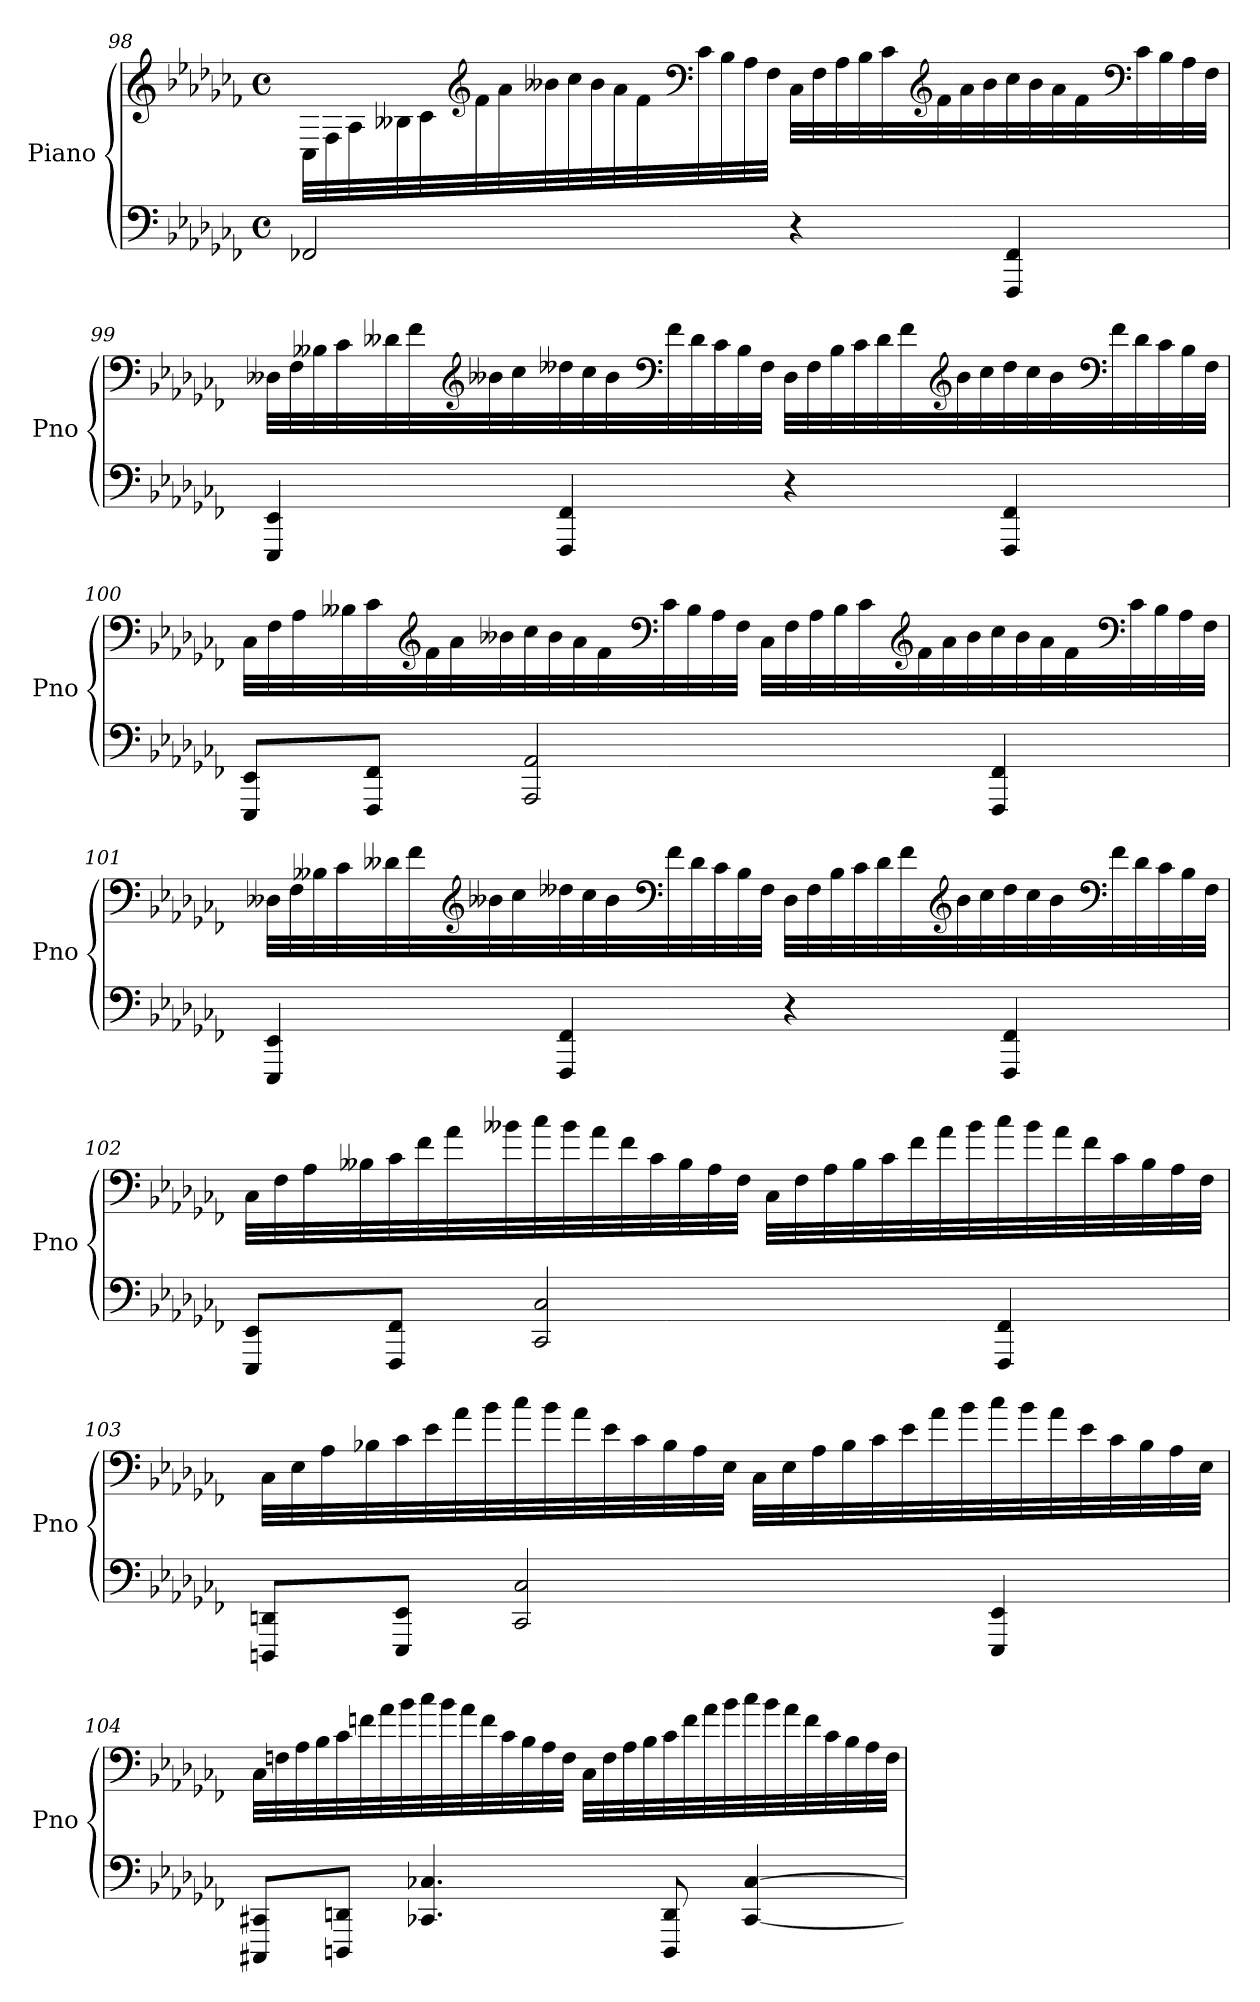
**kern	**kern
*part1	*part1
*staff2	*staff1
*I"Piano	*
*I'Pno	*
!!LO:LB:g=z
*clefF4	*clefG2
*k[b-e-a-d-g-c-f-]	*k[b-e-a-d-g-c-f-]
*M4/4	*M4/4
*met(c)	*met(c)
=98	=98
2FF-X/	32C-\LLL
.	32F-\
.	32A-\
.	32B--X\
.	32c-\
*	*clefG2
.	32f-\
.	32a-\
.	32b--X\
.	32cc-\
.	32b--\
.	32a-\
.	32f-\
*	*clefF4
.	32c-\
.	32B--\
.	32A-\
.	32F-\JJJ
4r	32C-\LLL
.	32F-\
.	32A-\
.	32B--\
.	32c-\
*	*clefG2
.	32f-\
.	32a-\
.	32b--\
4FFF-/ 4FF-/	32cc-\
.	32b--\
.	32a-\
.	32f-\
*	*clefF4
.	32c-\
.	32B--\
.	32A-\
.	32F-\JJJ
!!LO:LB:g=z
=99	=99
4EEE-/ 4EE-/	32D--X\LLL
.	32F-\
.	32B--X\
.	32c-\
.	32d--X\
.	32f-\
*	*clefG2
.	32b--X\
.	32cc-\
4FFF-/ 4FF-/	32dd--X\
.	32cc-\
.	32b--\
*	*clefF4
.	32f-\
.	32d--\
.	32c-\
.	32B--\
.	32F-\JJJ
4r	32D--\LLL
.	32F-\
.	32B--\
.	32c-\
.	32d--\
.	32f-\
*	*clefG2
.	32b--\
.	32cc-\
4FFF-/ 4FF-/	32dd--\
.	32cc-\
.	32b--\
*	*clefF4
.	32f-\
.	32d--\
.	32c-\
.	32B--\
.	32F-\JJJ
!!LO:LB:g=z
=100	=100
8EEE-/ 8EE-/L	32C-\LLL
.	32F-\
.	32A-\
.	32B--X\
8FFF-/ 8FF-/J	32c-\
*	*clefG2
.	32f-\
.	32a-\
.	32b--X\
2AAA-/ 2AA-/	32cc-\
.	32b--\
.	32a-\
.	32f-\
*	*clefF4
.	32c-\
.	32B--\
.	32A-\
.	32F-\JJJ
.	32C-\LLL
.	32F-\
.	32A-\
.	32B--\
.	32c-\
*	*clefG2
.	32f-\
.	32a-\
.	32b--\
4FFF-/ 4FF-/	32cc-\
.	32b--\
.	32a-\
.	32f-\
*	*clefF4
.	32c-\
.	32B--\
.	32A-\
.	32F-\JJJ
!!LO:LB:g=z
=101	=101
4EEE-/ 4EE-/	32D--X\LLL
.	32F-\
.	32B--X\
.	32c-\
.	32d--X\
.	32f-\
*	*clefG2
.	32b--X\
.	32cc-\
4FFF-/ 4FF-/	32dd--X\
.	32cc-\
.	32b--\
*	*clefF4
.	32f-\
.	32d--\
.	32c-\
.	32B--\
.	32F-\JJJ
4r	32D--\LLL
.	32F-\
.	32B--\
.	32c-\
.	32d--\
.	32f-\
*	*clefG2
.	32b--\
.	32cc-\
4FFF-/ 4FF-/	32dd--\
.	32cc-\
.	32b--\
*	*clefF4
.	32f-\
.	32d--\
.	32c-\
.	32B--\
.	32F-\JJJ
!!LO:PB:g=z
=102	=102
8EEE-/ 8EE-/L	32C-\LLL
.	32F-\
.	32A-\
.	32B--X\
8FFF-/ 8FF-/J	32c-\
.	32f-\
.	32a-\
.	32b--X\
2CC-/ 2C-/	32cc-\
.	32b--\
.	32a-\
.	32f-\
.	32c-\
.	32B--\
.	32A-\
.	32F-\JJJ
.	32C-\LLL
.	32F-\
.	32A-\
.	32B--\
.	32c-\
.	32f-\
.	32a-\
.	32b--\
4FFF-/ 4FF-/	32cc-\
.	32b--\
.	32a-\
.	32f-\
.	32c-\
.	32B--\
.	32A-\
.	32F-\JJJ
!!LO:LB:g=z
=103	=103
8DDDn/ 8DDn/L	32C-\LLL
.	32E-\
.	32A-\
.	32B-X\
8EEE-/ 8EE-/J	32c-\
.	32e-\
.	32a-\
.	32b-\
2CC-/ 2C-/	32cc-\
.	32b-\
.	32a-\
.	32e-\
.	32c-\
.	32B-\
.	32A-\
.	32E-\JJJ
.	32C-\LLL
.	32E-\
.	32A-\
.	32B-\
.	32c-\
.	32e-\
.	32a-\
.	32b-\
4EEE-/ 4EE-/	32cc-\
.	32b-\
.	32a-\
.	32e-\
.	32c-\
.	32B-\
.	32A-\
.	32E-\JJJ
!!LO:LB:g=z
=104	=104
8CCC#X/ 8CC#X/L	32C-\LLL
.	32Fn\
.	32A-\
.	32B-\
8DDDn/ 8DDn/J	32c-\
.	32fn\
.	32a-\
.	32b-\
4.CC-X/ 4.C-X/	32cc-\
.	32b-\
.	32a-\
.	32f\
.	32c-\
.	32B-\
.	32A-\
.	32F\JJJ
.	32C-\LLL
.	32F\
.	32A-\
.	32B-\
8DDD/ 8DD/	32c-\
.	32f\
.	32a-\
.	32b-\
[4CC-/ [4C-/	32cc-\
.	32b-\
.	32a-\
.	32f\
.	32c-\
.	32B-\
.	32A-\
.	32F\JJJ
=	=
*-	*-
